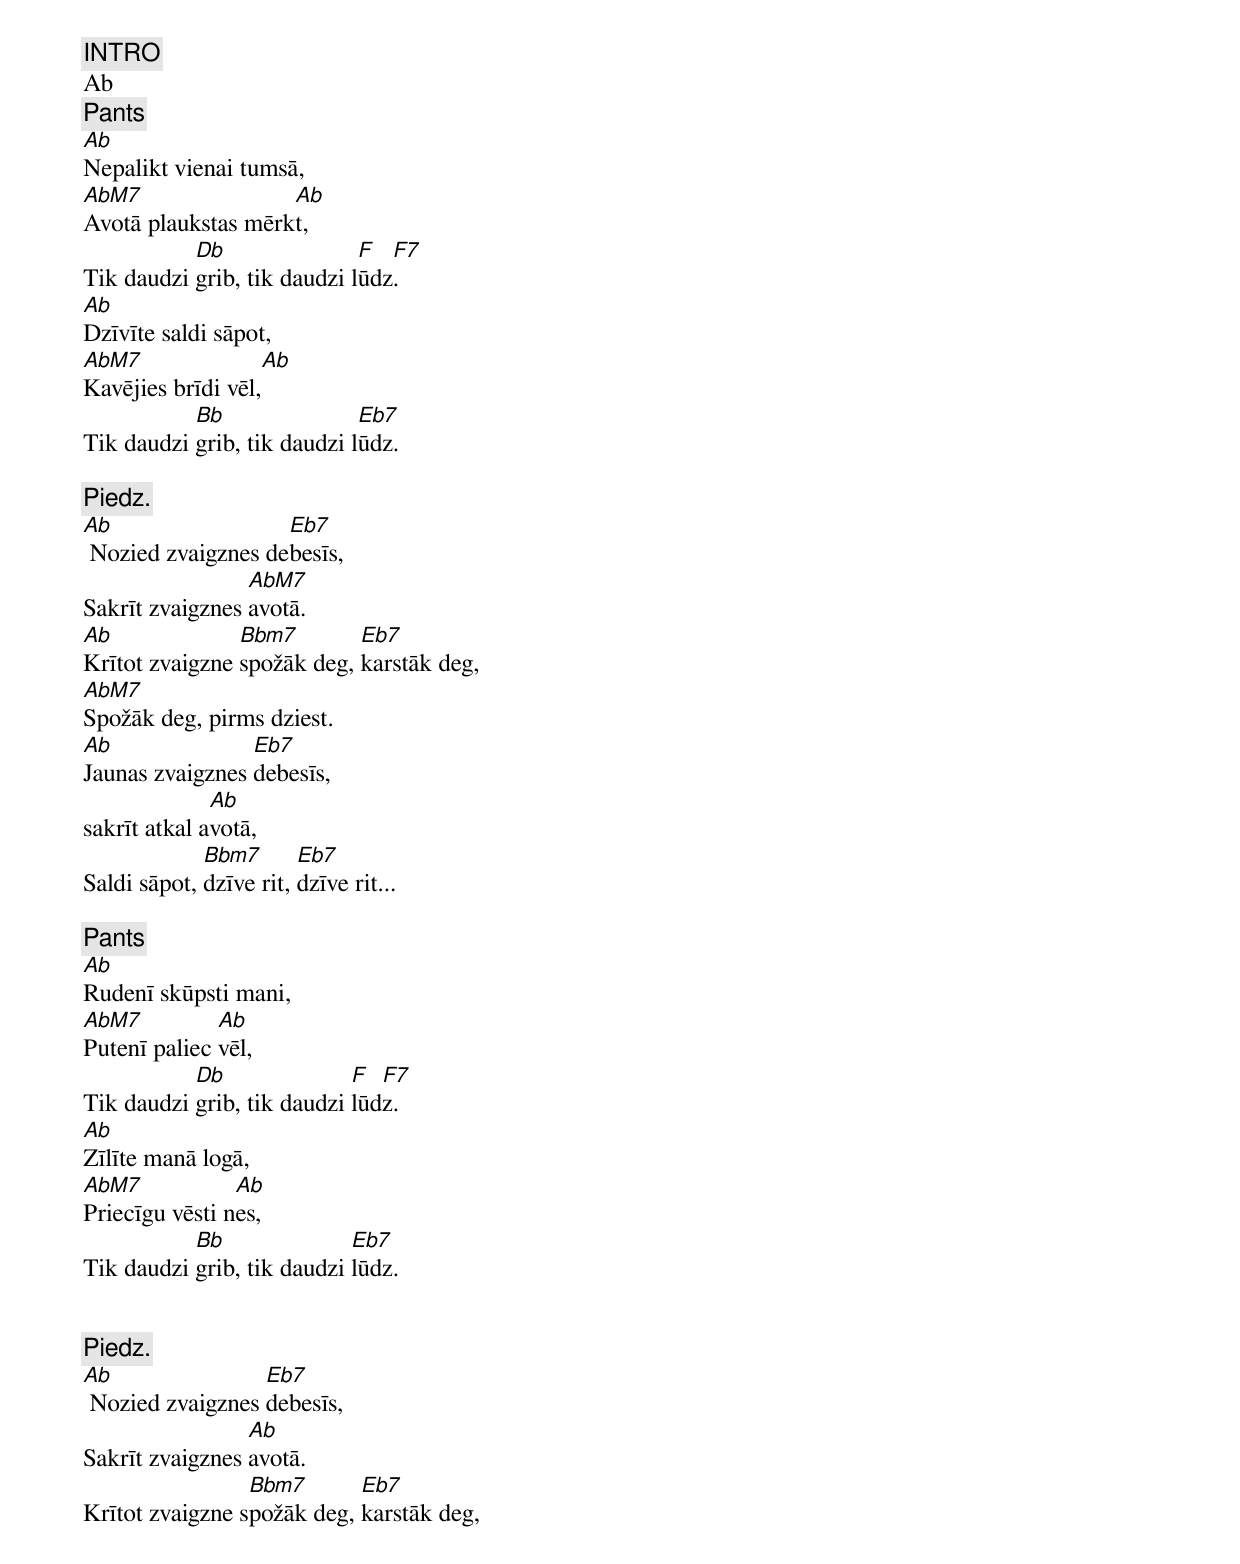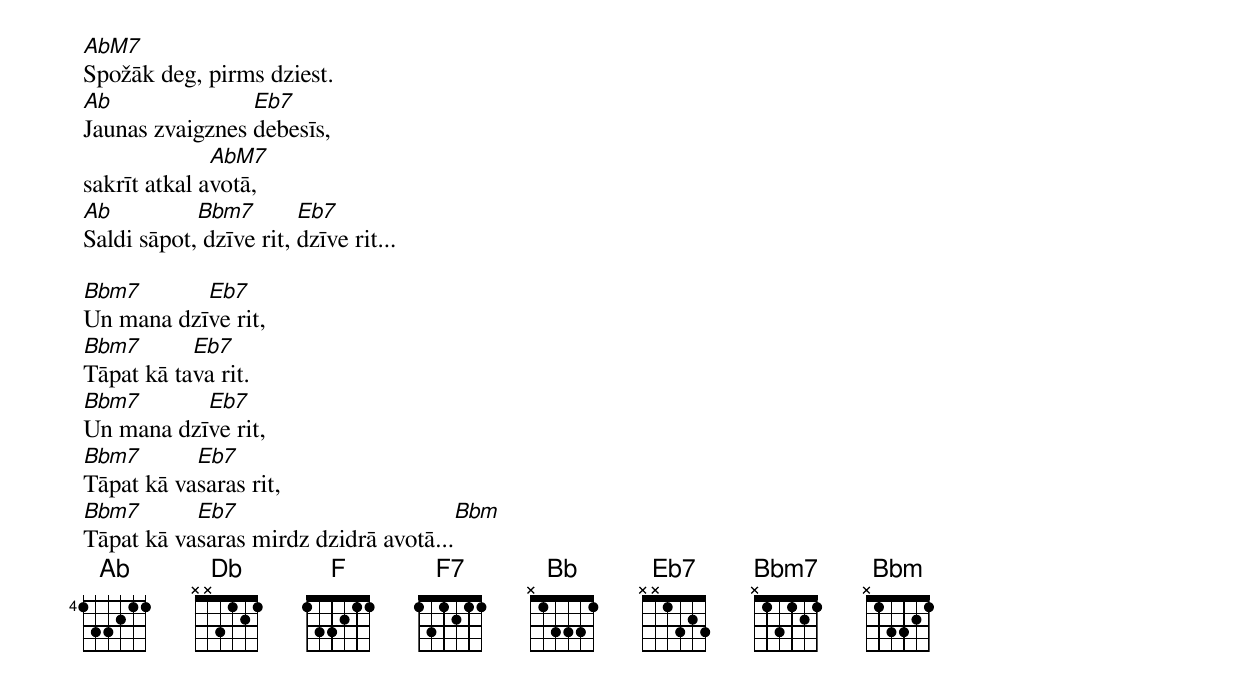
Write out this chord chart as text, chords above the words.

[INTRO]
Ab
[Pants]
Ab
Nepalikt vienai tumsā,
AbM7                Ab
Avotā plaukstas mērkt,
           Db                F  F7
Tik daudzi grib, tik daudzi lūdz.
Ab
Dzīvīte saldi sāpot,
AbM7               Ab
Kavējies brīdi vēl,
           Bb                Eb7
Tik daudzi grib, tik daudzi lūdz.

[Piedz.]
Ab                  Eb7
 Nozied zvaigznes debesīs,
                 AbM7
Sakrīt zvaigznes avotā.
Ab              Bbm7        Eb7
Krītot zvaigzne spožāk deg, karstāk deg,
AbM7
Spožāk deg, pirms dziest.
Ab               Eb7
Jaunas zvaigznes debesīs,
              Ab
sakrīt atkal avotā,
             Bbm7       Eb7
Saldi sāpot, dzīve rit, dzīve rit...

[Pants]
Ab
Rudenī skūpsti mani,
AbM7          Ab
Putenī paliec vēl,
           Db               F  F7
Tik daudzi grib, tik daudzi lūdz.
Ab
Zīlīte manā logā,
AbM7            Ab
Priecīgu vēsti nes,
           Bb               Eb7
Tik daudzi grib, tik daudzi lūdz.


[Piedz.]
Ab                Eb7
 Nozied zvaigznes debesīs,
                 Ab
Sakrīt zvaigznes avotā.
                 Bbm7       Eb7
Krītot zvaigzne spožāk deg, karstāk deg,
AbM7
Spožāk deg, pirms dziest.
Ab               Eb7
Jaunas zvaigznes debesīs,
              AbM7
sakrīt atkal avotā,
Ab          Bbm7        Eb7
Saldi sāpot, dzīve rit, dzīve rit...

Bbm7       Eb7
Un mana dzīve rit,
Bbm7       Eb7
Tāpat kā tava rit.
Bbm7       Eb7
Un mana dzīve rit,
Bbm7       Eb7
Tāpat kā vasaras rit,
Bbm7       Eb7                                  Bbm
Tāpat kā vasaras mirdz dzidrā avotā...
